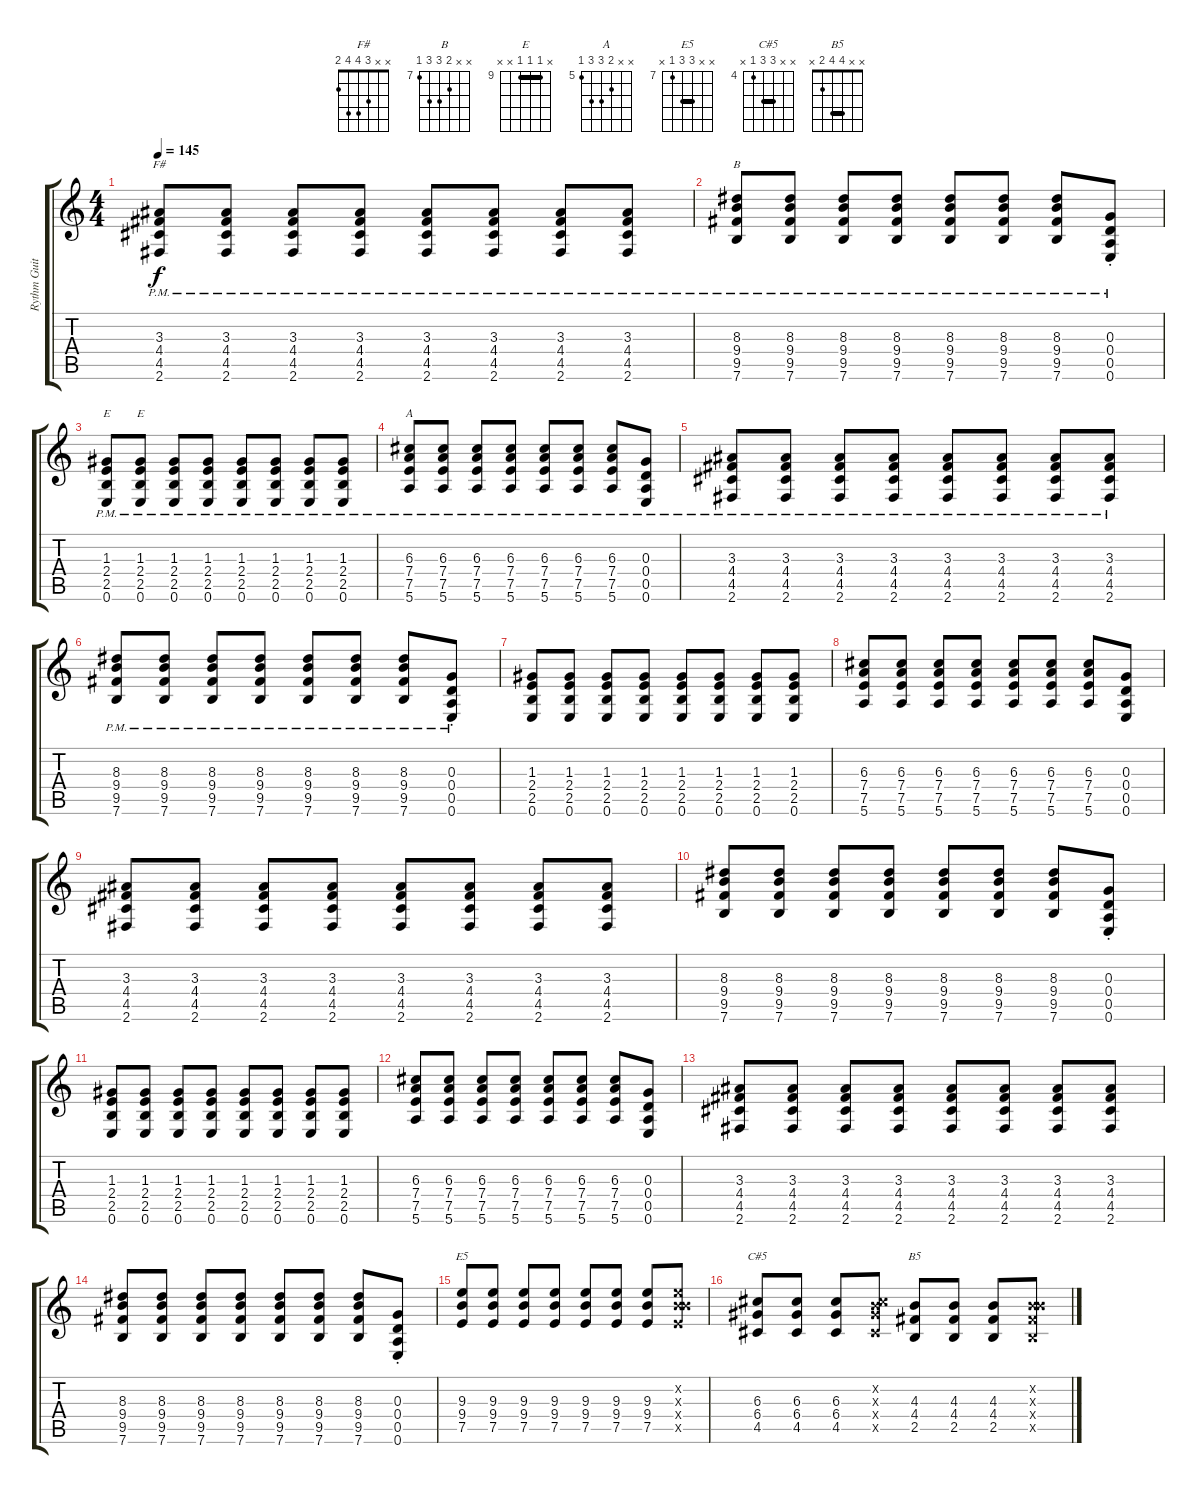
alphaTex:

\track ("Rythm Guitar (Albert)" "Rythm Guit") {instrument overdrivenguitar}
\staff {score tabs}
\tuning (E4 B3 G3 D3 A2 E2) {hide}
\chord ("F#" x x 3 4 4 2)
\chord ("B" x x 8 9 9 7) {firstfret 7}
\chord ("E" x x 1 2 2 0)
\chord ("E" x 9 9 9 x x) {firstfret 9 barre 9}
\chord ("A" x x 6 7 7 5) {firstfret 5}
\chord ("E5" x x 9 9 7 x) {firstfret 7 barre 9}
\chord ("C#5" x x 6 6 4 x) {firstfret 4 barre 6}
\chord ("B5" x x 4 4 2 x) {barre 4}
\ts (4 4)
\tempo 145
\clef g2
\ks c
(3.3{pm} 4.4{pm} 4.5 2.6).8{ch "F#" dy f} (3.3{pm} 4.4{pm} 4.5 2.6).8 (3.3{pm} 4.4{pm} 4.5 2.6).8 (3.3{pm} 4.4{pm} 4.5 2.6).8 (3.3{pm} 4.4{pm} 4.5 2.6).8 (3.3{pm} 4.4{pm} 4.5 2.6).8 (3.3{pm} 4.4{pm} 4.5 2.6).8 (3.3{pm} 4.4{pm} 4.5 2.6).8 |
(8.3{pm} 9.4{pm} 9.5{pm} 7.6).8{ch "B"} (8.3{pm} 9.4{pm} 9.5{pm} 7.6).8 (8.3{pm} 9.4{pm} 9.5{pm} 7.6).8 (8.3{pm} 9.4{pm} 9.5{pm} 7.6).8 (8.3{pm} 9.4{pm} 9.5{pm} 7.6).8 (8.3{pm} 9.4{pm} 9.5{pm} 7.6).8 (8.3{pm} 9.4{pm} 9.5{pm} 7.6).8 (0.3{pm} 0.4{pm} 0.5 0.6{st}).8 |
(1.3{pm} 2.4{pm} 2.5 0.6{pm}).8{ch "E"} (1.3{pm} 2.4{pm} 2.5 0.6).8{ch "E"} (1.3{pm} 2.4{pm} 2.5 0.6).8 (1.3{pm} 2.4{pm} 2.5 0.6).8 (1.3{pm} 2.4{pm} 2.5 0.6).8 (1.3{pm} 2.4{pm} 2.5 0.6).8 (1.3{pm} 2.4{pm} 2.5 0.6).8 (1.3{pm} 2.4{pm} 2.5 0.6).8 |
(6.3{pm} 7.4{pm} 7.5{pm} 5.6).8{ch "A"} (6.3{pm} 7.4{pm} 7.5{pm} 5.6).8 (6.3{pm} 7.4{pm} 7.5{pm} 5.6).8 (6.3{pm} 7.4{pm} 7.5{pm} 5.6).8 (6.3{pm} 7.4{pm} 7.5{pm} 5.6).8 (6.3{pm} 7.4{pm} 7.5{pm} 5.6).8 (6.3{pm} 7.4{pm} 7.5{pm} 5.6).8 (0.3{pm} 0.4{pm} 0.5{pm} 0.6).8 |
(3.3{pm} 4.4{pm} 4.5 2.6).8 (3.3{pm} 4.4{pm} 4.5 2.6).8 (3.3{pm} 4.4{pm} 4.5 2.6).8 (3.3{pm} 4.4{pm} 4.5 2.6).8 (3.3{pm} 4.4{pm} 4.5 2.6).8 (3.3{pm} 4.4{pm} 4.5 2.6).8 (3.3{pm} 4.4{pm} 4.5 2.6).8 (3.3{pm} 4.4{pm} 4.5 2.6).8 |
(8.3{pm} 9.4{pm} 9.5{pm} 7.6).8 (8.3{pm} 9.4{pm} 9.5{pm} 7.6).8 (8.3{pm} 9.4{pm} 9.5{pm} 7.6).8 (8.3{pm} 9.4{pm} 9.5{pm} 7.6).8 (8.3{pm} 9.4{pm} 9.5{pm} 7.6).8 (8.3{pm} 9.4{pm} 9.5{pm} 7.6).8 (8.3{pm} 9.4{pm} 9.5{pm} 7.6).8 (0.3{pm} 0.4{pm} 0.5 0.6{st}).8 |
(1.3 2.4 2.5 0.6).8 (1.3 2.4 2.5 0.6).8 (1.3 2.4 2.5 0.6).8 (1.3 2.4 2.5 0.6).8 (1.3 2.4 2.5 0.6).8 (1.3 2.4 2.5 0.6).8 (1.3 2.4 2.5 0.6).8 (1.3 2.4 2.5 0.6).8 |
(6.3 7.4 7.5 5.6).8 (6.3 7.4 7.5 5.6).8 (6.3 7.4 7.5 5.6).8 (6.3 7.4 7.5 5.6).8 (6.3 7.4 7.5 5.6).8 (6.3 7.4 7.5 5.6).8 (6.3 7.4 7.5 5.6).8 (0.3 0.4 0.5 0.6).8 |
(3.3 4.4 4.5 2.6).8 (3.3 4.4 4.5 2.6).8 (3.3 4.4 4.5 2.6).8 (3.3 4.4 4.5 2.6).8 (3.3 4.4 4.5 2.6).8 (3.3 4.4 4.5 2.6).8 (3.3 4.4 4.5 2.6).8 (3.3 4.4 4.5 2.6).8 |
(8.3 9.4 9.5 7.6).8 (8.3 9.4 9.5 7.6).8 (8.3 9.4 9.5 7.6).8 (8.3 9.4 9.5 7.6).8 (8.3 9.4 9.5 7.6).8 (8.3 9.4 9.5 7.6).8 (8.3 9.4 9.5 7.6).8 (0.3 0.4 0.5 0.6{st}).8 |
(1.3 2.4 2.5 0.6).8 (1.3 2.4 2.5 0.6).8 (1.3 2.4 2.5 0.6).8 (1.3 2.4 2.5 0.6).8 (1.3 2.4 2.5 0.6).8 (1.3 2.4 2.5 0.6).8 (1.3 2.4 2.5 0.6).8 (1.3 2.4 2.5 0.6).8 |
(6.3 7.4 7.5 5.6).8 (6.3 7.4 7.5 5.6).8 (6.3 7.4 7.5 5.6).8 (6.3 7.4 7.5 5.6).8 (6.3 7.4 7.5 5.6).8 (6.3 7.4 7.5 5.6).8 (6.3 7.4 7.5 5.6).8 (0.3 0.4 0.5 0.6).8 |
(3.3 4.4 4.5 2.6).8 (3.3 4.4 4.5 2.6).8 (3.3 4.4 4.5 2.6).8 (3.3 4.4 4.5 2.6).8 (3.3 4.4 4.5 2.6).8 (3.3 4.4 4.5 2.6).8 (3.3 4.4 4.5 2.6).8 (3.3 4.4 4.5 2.6).8 |
(8.3 9.4 9.5 7.6).8 (8.3 9.4 9.5 7.6).8 (8.3 9.4 9.5 7.6).8 (8.3 9.4 9.5 7.6).8 (8.3 9.4 9.5 7.6).8 (8.3 9.4 9.5 7.6).8 (8.3 9.4 9.5 7.6).8 (0.3 0.4 0.5 0.6{st}).8 |
(9.3 9.4 7.5).8{ch "E5" instrument overdrivenguitar} (9.3 9.4 7.5).8 (9.3 9.4 7.5).8 (9.3 9.4 7.5).8 (9.3 9.4 7.5).8 (9.3 9.4 7.5).8 (9.3 9.4 7.5).8 (0.2{x} 9.3{x} 9.4{x} 7.5{x}).8 |
(6.3 6.4 4.5).8{ch "C#5"} (6.3 6.4 4.5).8 (6.3 6.4 4.5).8 (0.2{x} 6.3{x} 6.4{x} 4.5{x}).8 (4.3 4.4 2.5).8{ch "B5"} (4.3 4.4 2.5).8 (4.3 4.4 2.5).8 (0.2{x} 4.3{x} 4.4{x} 2.5{x}).8
